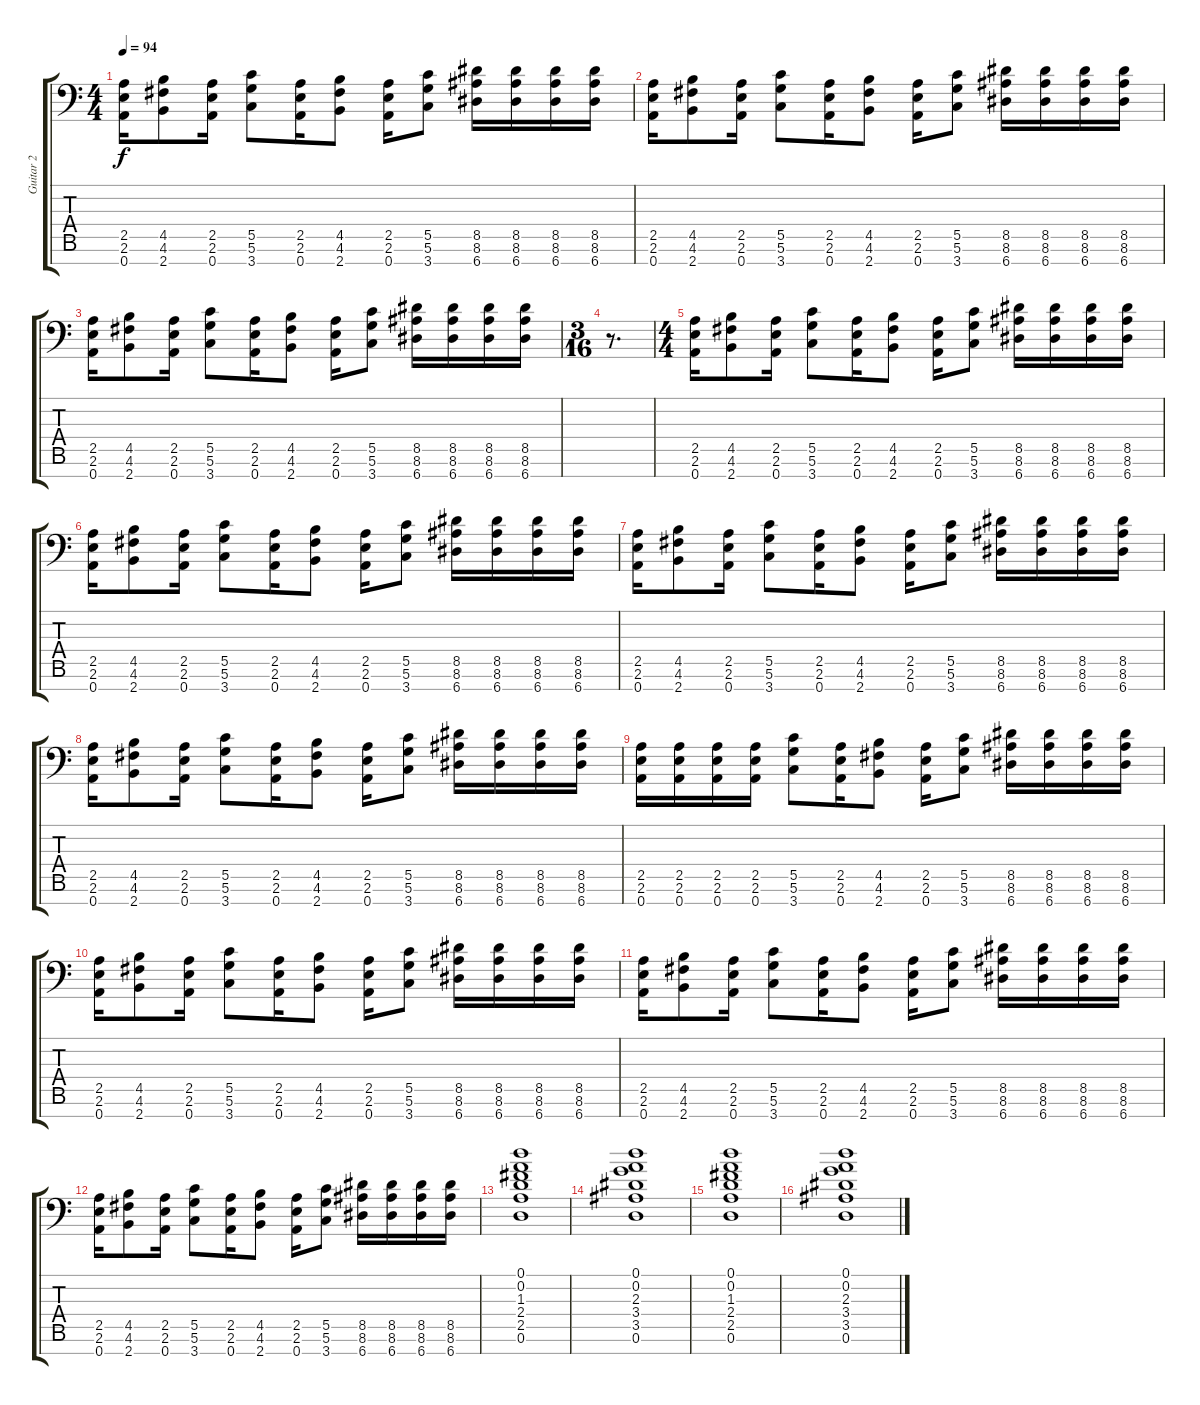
\track ("Guitar 2" "Guitar 2") {instrument distortionguitar}
\staff {score tabs}
\tuning (D4 A3 F3 C3 G2 D2 A1) {hide}
\ts (4 4)
\tempo 94
\clef f4
\ks c
(2.5 2.6 0.7).16{dy f} (4.5 4.6 2.7).8 (2.5 2.6 0.7).16 (5.5 5.6 3.7).8 (2.5 2.6 0.7).16 (4.5 4.6 2.7).8 (2.5 2.6 0.7).16 (5.5 5.6 3.7).8 (8.5 8.6 6.7).16 (8.5 8.6 6.7).16 (8.5 8.6 6.7).16 (8.5 8.6 6.7).16 |
(2.5 2.6 0.7).16 (4.5 4.6 2.7).8 (2.5 2.6 0.7).16 (5.5 5.6 3.7).8 (2.5 2.6 0.7).16 (4.5 4.6 2.7).8 (2.5 2.6 0.7).16 (5.5 5.6 3.7).8 (8.5 8.6 6.7).16 (8.5 8.6 6.7).16 (8.5 8.6 6.7).16 (8.5 8.6 6.7).16 |
(2.5 2.6 0.7).16 (4.5 4.6 2.7).8 (2.5 2.6 0.7).16 (5.5 5.6 3.7).8 (2.5 2.6 0.7).16 (4.5 4.6 2.7).8 (2.5 2.6 0.7).16 (5.5 5.6 3.7).8 (8.5 8.6 6.7).16 (8.5 8.6 6.7).16 (8.5 8.6 6.7).16 (8.5 8.6 6.7).16 |
\ts (3 16)
r.8{d} |
\ts (4 4)
(2.5 2.6 0.7).16 (4.5 4.6 2.7).8 (2.5 2.6 0.7).16 (5.5 5.6 3.7).8 (2.5 2.6 0.7).16 (4.5 4.6 2.7).8 (2.5 2.6 0.7).16 (5.5 5.6 3.7).8 (8.5 8.6 6.7).16 (8.5 8.6 6.7).16 (8.5 8.6 6.7).16 (8.5 8.6 6.7).16 |
(2.5 2.6 0.7).16 (4.5 4.6 2.7).8 (2.5 2.6 0.7).16 (5.5 5.6 3.7).8 (2.5 2.6 0.7).16 (4.5 4.6 2.7).8 (2.5 2.6 0.7).16 (5.5 5.6 3.7).8 (8.5 8.6 6.7).16 (8.5 8.6 6.7).16 (8.5 8.6 6.7).16 (8.5 8.6 6.7).16 |
(2.5 2.6 0.7).16 (4.5 4.6 2.7).8 (2.5 2.6 0.7).16 (5.5 5.6 3.7).8 (2.5 2.6 0.7).16 (4.5 4.6 2.7).8 (2.5 2.6 0.7).16 (5.5 5.6 3.7).8 (8.5 8.6 6.7).16 (8.5 8.6 6.7).16 (8.5 8.6 6.7).16 (8.5 8.6 6.7).16 |
(2.5 2.6 0.7).16 (4.5 4.6 2.7).8 (2.5 2.6 0.7).16 (5.5 5.6 3.7).8 (2.5 2.6 0.7).16 (4.5 4.6 2.7).8 (2.5 2.6 0.7).16 (5.5 5.6 3.7).8 (8.5 8.6 6.7).16 (8.5 8.6 6.7).16 (8.5 8.6 6.7).16 (8.5 8.6 6.7).16 |
(2.5 2.6 0.7).16 (2.5 2.6 0.7).16 (2.5 2.6 0.7).16 (2.5 2.6 0.7).16 (5.5 5.6 3.7).8 (2.5 2.6 0.7).16 (4.5 4.6 2.7).8 (2.5 2.6 0.7).16 (5.5 5.6 3.7).8 (8.5 8.6 6.7).16 (8.5 8.6 6.7).16 (8.5 8.6 6.7).16 (8.5 8.6 6.7).16 |
(2.5 2.6 0.7).16 (4.5 4.6 2.7).8 (2.5 2.6 0.7).16 (5.5 5.6 3.7).8 (2.5 2.6 0.7).16 (4.5 4.6 2.7).8 (2.5 2.6 0.7).16 (5.5 5.6 3.7).8 (8.5 8.6 6.7).16 (8.5 8.6 6.7).16 (8.5 8.6 6.7).16 (8.5 8.6 6.7).16 |
(2.5 2.6 0.7).16 (4.5 4.6 2.7).8 (2.5 2.6 0.7).16 (5.5 5.6 3.7).8 (2.5 2.6 0.7).16 (4.5 4.6 2.7).8 (2.5 2.6 0.7).16 (5.5 5.6 3.7).8 (8.5 8.6 6.7).16 (8.5 8.6 6.7).16 (8.5 8.6 6.7).16 (8.5 8.6 6.7).16 |
(2.5 2.6 0.7).16 (4.5 4.6 2.7).8 (2.5 2.6 0.7).16 (5.5 5.6 3.7).8 (2.5 2.6 0.7).16 (4.5 4.6 2.7).8 (2.5 2.6 0.7).16 (5.5 5.6 3.7).8 (8.5 8.6 6.7).16 (8.5 8.6 6.7).16 (8.5 8.6 6.7).16 (8.5 8.6 6.7).16 |
(0.1 0.2 1.3 2.4 2.5 0.6).1 |
(0.1 0.2 2.3 3.4 3.5 0.6).1 |
(0.1 0.2 1.3 2.4 2.5 0.6).1 |
(0.1 0.2 2.3 3.4 3.5 0.6).1
